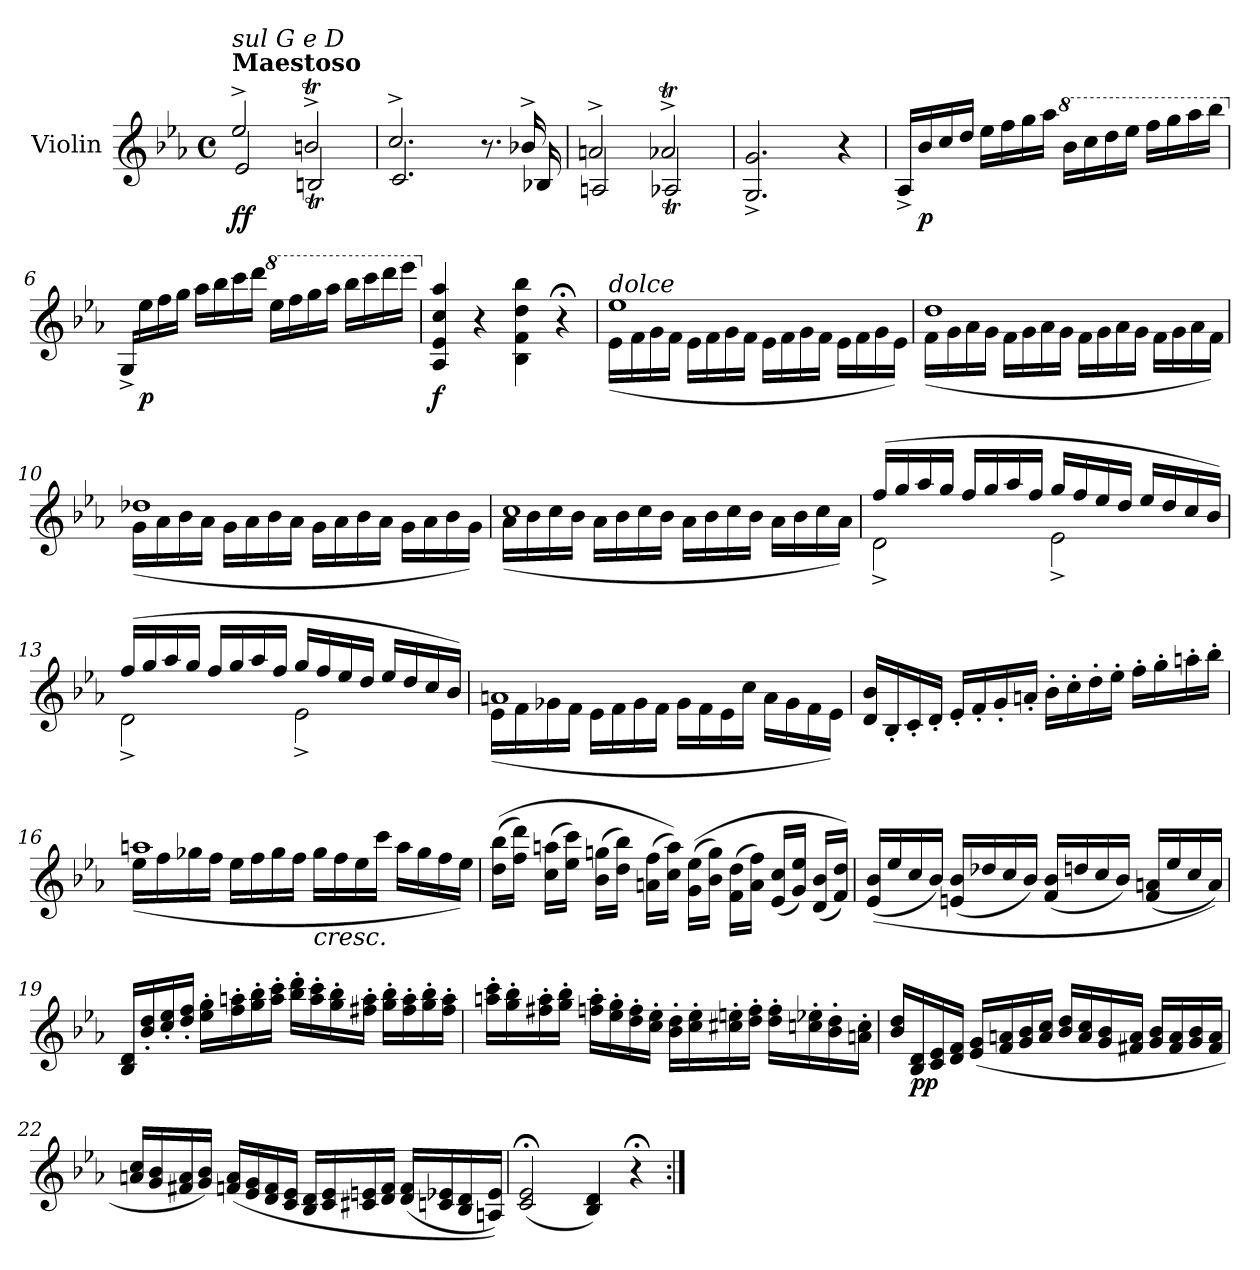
**kern	**dynam
*part1	*part1
*staff1	*staff1
*I"Violin	*
*I'Vln.	*
*clefG2	*
*k[b-e-a-]	*
*M4/4	*
*met(c)	*
=1	=1
*^	*
!LO:TX:a:B:t=Maestoso	!	!
!LO:TX:a:i:t=sul G e D	!	!
!	!	!LO:DY:b
2ee-^/	2e-/	ff
2bnt^/	2Bnt/	.
=2	=2	=2
2.cc^/	2.c/	.
8.r	8.ryy	.
16b-X^/	16B-X/	.
=3	=3	=3
2an^/	2An/	.
2a-XT^/	2A-XT/	.
*v	*v	*
=4	=4
2.G/^ 2.g/^	.
4r	.
=5	=5
16A-^/LL	.
!	!LO:DY:b
16b-/	p
16cc/	.
16dd/JJ	.
16ee-\LL	.
16ff\	.
16gg\	.
16aa-\JJ	.
*8va	*
16bb-\LL	.
16ccc\	.
16ddd\	.
16eee-\JJ	.
16fff\LL	.
16ggg\	.
16aaa-\	.
16bbb-\JJ	.
!!LO:LB:g=z
=6	=6
*X8va	*
16G^/LL	.
!	!LO:DY:b
16ee-\	p
16ff\	.
16gg\JJ	.
16aa-\LL	.
16bb-\	.
16ccc\	.
16ddd\JJ	.
*8va	*
16eee-\LL	.
16fff\	.
16ggg\	.
16aaa-\JJ	.
16bbb-\LL	.
16cccc\	.
16dddd\	.
16eeee-\JJ	.
!!LO:LB:g=z
=7	=7
*X8va	*
!	!LO:DY:b
4A-/ 4e-/ 4cc/ 4aa-/	f
4r	.
4B-\ 4f\ 4dd\ 4bb-\	.
4r;<	.
=8	=8
*^	*
!LO:TX:a:i:t=dolce	!	!
1ee-	(<16e-\LL	.
.	16f\	.
.	16g\	.
.	16f\JJ	.
.	16e-\LL	.
.	16f\	.
.	16g\	.
.	16f\JJ	.
.	16e-\LL	.
.	16f\	.
.	16g\	.
.	16f\JJ	.
.	16e-\LL	.
.	16f\	.
.	16g\	.
.	16e-\JJ)	.
=9	=9	=9
1dd	(<16f\LL	.
.	16g\	.
.	16a-\	.
.	16g\JJ	.
.	16f\LL	.
.	16g\	.
.	16a-\	.
.	16g\JJ	.
.	16f\LL	.
.	16g\	.
.	16a-\	.
.	16g\JJ	.
.	16f\LL	.
.	16g\	.
.	16a-\	.
.	16f\JJ)	.
=10	=10	=10
1dd-X	(<16g\LL	.
.	16a-\	.
.	16b-\	.
.	16a-\JJ	.
.	16g\LL	.
.	16a-\	.
.	16b-\	.
.	16a-\JJ	.
.	16g\LL	.
.	16a-\	.
.	16b-\	.
.	16a-\JJ	.
.	16g\LL	.
.	16a-\	.
.	16b-\	.
.	16g\JJ)	.
!!LO:LB:g=z	!!
=11	=11	=11
1cc	(<16a-\LL	.
.	16b-\	.
.	16cc\	.
.	16b-\JJ	.
.	16a-\LL	.
.	16b-\	.
.	16cc\	.
.	16b-\JJ	.
.	16a-\LL	.
.	16b-\	.
.	16cc\	.
.	16b-\JJ	.
.	16a-\LL	.
.	16b-\	.
.	16cc\	.
.	16a-\JJ)	.
=12	=12	=12
(>16ff/LL	2d^\	.
16gg/	.	.
16aa-/	.	.
16gg/JJ	.	.
16ff/LL	.	.
16gg/	.	.
16aa-/	.	.
16ff/JJ	.	.
16gg/LL	2e-^\	.
16ff/	.	.
16ee-/	.	.
16dd/JJ	.	.
16ee-/LL	.	.
16dd/	.	.
16cc/	.	.
16b-/JJ)	.	.
=13	=13	=13
(>16ff/LL	2d^\	.
16gg/	.	.
16aa-/	.	.
16gg/JJ	.	.
16ff/LL	.	.
16gg/	.	.
16aa-/	.	.
16ff/JJ	.	.
16gg/LL	2e-^\	.
16ff/	.	.
16ee-/	.	.
16dd/JJ	.	.
16ee-/LL	.	.
16dd/	.	.
16cc/	.	.
16b-/JJ)	.	.
!!LO:LB:g=z	!!
=14	=14	=14
1an	(<16e-\LL	.
.	16f\	.
.	16g-X\	.
.	16f\JJ	.
.	16e-\LL	.
.	16f\	.
.	16g-\	.
.	16f\JJ	.
.	16g-\LL	.
.	16f\	.
.	16e-\	.
.	16cc\JJ	.
.	16a\LL	.
.	16g-\	.
.	16f\	.
.	16e-\JJ)	.
*v	*v	*
=15	=15
16d/ 16b-/LL	.
16B-'/	.
16c'/	.
16d'/JJ	.
16e-'/LL	.
16f'/	.
16g'/	.
16an'/JJ	.
16b-'\LL	.
16cc'\	.
16dd'\	.
16ee-'\JJ	.
16ff'\LL	.
16gg'\	.
16aan'\	.
16bb-'\JJ	.
=16	=16
*^	*
1aan	(<16ee-\LL	.
.	16ff\	.
.	16gg-X\	.
.	16ff\JJ	.
.	16ee-\LL	.
.	16ff\	.
.	16gg-\	.
.	16ff\JJ	.
!	!LO:TX:b:i:t=cresc.	!
.	16gg-\LL	.
.	16ff\	.
.	16ee-\	.
.	16ccc\JJ	.
.	16aa\LL	.
.	16gg-\	.
.	16ff\	.
.	16ee-\JJ)	.
*v	*v	*
!!LO:LB:g=z
=17	=17
(>(>16dd\ 16bb-\LL	.
16ff\ 16ddd\JJ)	.
(>16cc\ 16aan\LL	.
16ee-\ 16ccc\JJ)	.
(>16b-\ 16ggn\LL	.
16dd\ 16bb-\JJ)	.
(>16an\ 16ff\LL	.
16cc\ 16aa\JJ))	.
(>(>16g\ 16ee-\LL	.
16b-\ 16gg\JJ)	.
(>16f\ 16dd\LL	.
16a\ 16ff\JJ)	.
(<16e-/ 16cc/LL	.
16g/ 16ee-/JJ)	.
(<16d/ 16b-/LL	.
16f/ 16dd/JJ))	.
=18	=18
(<(<16e-/ 16b-/LL	.
16ee-/	.
16cc/	.
16b-/JJ)	.
(<16en/ 16b-/LL	.
16dd-X/	.
16cc/	.
16b-/JJ)	.
(<16f/ 16b-/LL	.
16ddn/	.
16cc/	.
16b-/JJ)	.
(<16f/ 16an/LL	.
16ee-/	.
16cc/	.
16a/JJ))	.
=19	=19
16B-/ 16d/LL	.
16b-/' 16dd/'	.
16cc/' 16ee-/'	.
16dd/' 16ff/'JJ	.
16ee-\' 16gg\'LL	.
16ff\' 16aan\'	.
16gg\' 16bb-\'	.
16aa\' 16ccc\'JJ	.
16bb-\' 16ddd\'LL	.
16aa\' 16ccc\'	.
16gg\' 16bb-\'	.
16ff#X\' 16aa\'JJ	.
16gg\' 16bb-\'LL	.
16ff#\' 16aa\'	.
16gg\' 16bb-\'	.
16ff#\' 16aa\'JJ	.
!!LO:LB:g=z
=20	=20
16aan\' 16ccc\'LL	.
16gg\' 16bb-\'	.
16ff#X\' 16aa\'	.
16gg\' 16bb-\'JJ	.
16ffn\' 16aa\'LL	.
16ee-\' 16gg\'	.
16dd\' 16ff\'	.
16cc\' 16ee-\'JJ	.
16b-\' 16dd\'LL	.
16cc\' 16ee-\'	.
16cc#X\' 16een\'	.
16dd\' 16ff\'JJ	.
16dd\' 16ff\'LL	.
16ccn\' 16ee-X\'	.
16b-\' 16dd\'	.
16an\' 16cc\'JJ	.
=21	=21
16b-/ 16dd/LL	.
!	!LO:DY:b
16B-/ 16d/	pp
16c/ 16e-/	.
16d/ 16f/JJ	.
(<16e-/ 16g/LL	.
16f/ 16an/	.
16g/ 16b-/	.
16a/ 16cc/JJ	.
16b-/ 16dd/LL	.
16a/ 16cc/	.
16g/ 16b-/	.
16f#X/ 16a/JJ	.
16g/ 16b-/LL	.
16f#/ 16a/	.
16g/ 16b-/	.
16f#/ 16a/JJ	.
=22	=22
16an/ 16cc/LL	.
16g/ 16b-/	.
16f#X/ 16a/	.
16g/ 16b-/JJ)	.
(<16fn/ 16a/LL	.
16e-/ 16g/	.
16d/ 16f/	.
16c/ 16e-/JJ	.
16B-/ 16d/LL	.
16c/ 16e-/	.
16c#X/ 16en/	.
16d/ 16f/JJ	.
(<16d/ 16f/LL	.
16cn/ 16e-X/	.
16B-/ 16d/	.
16An/ 16e-/JJ))	.
!!LO:LB:g=z
=23	=23
(<2c/;< 2e-/;<	.
4B-/ 4d/)	.
4r;<	.
=:|!	=:|!
*-	*-
